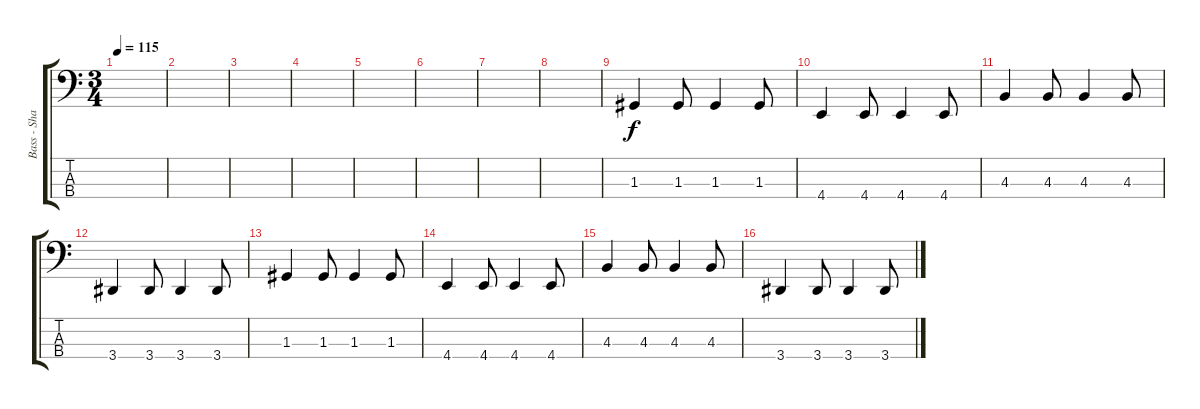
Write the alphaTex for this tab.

\track ("Bass - Shavo" "Bass - Sha") {instrument electricbasspick}
\staff {score tabs}
\tuning (F2 C2 G1 C1) {hide}
\ts (3 4)
\tempo 115
\clef f4
\ks c
|
|
|
|
|
|
|
|
1.3.4 1.3.8 1.3.4 1.3.8 |
4.4.4 4.4.8 4.4.4 4.4.8 |
4.3.4 4.3.8 4.3.4 4.3.8 |
3.4.4 3.4.8 3.4.4 3.4.8 |
1.3.4 1.3.8 1.3.4 1.3.8 |
4.4.4 4.4.8 4.4.4 4.4.8 |
4.3.4 4.3.8 4.3.4 4.3.8 |
3.4.4 3.4.8 3.4.4 3.4.8
